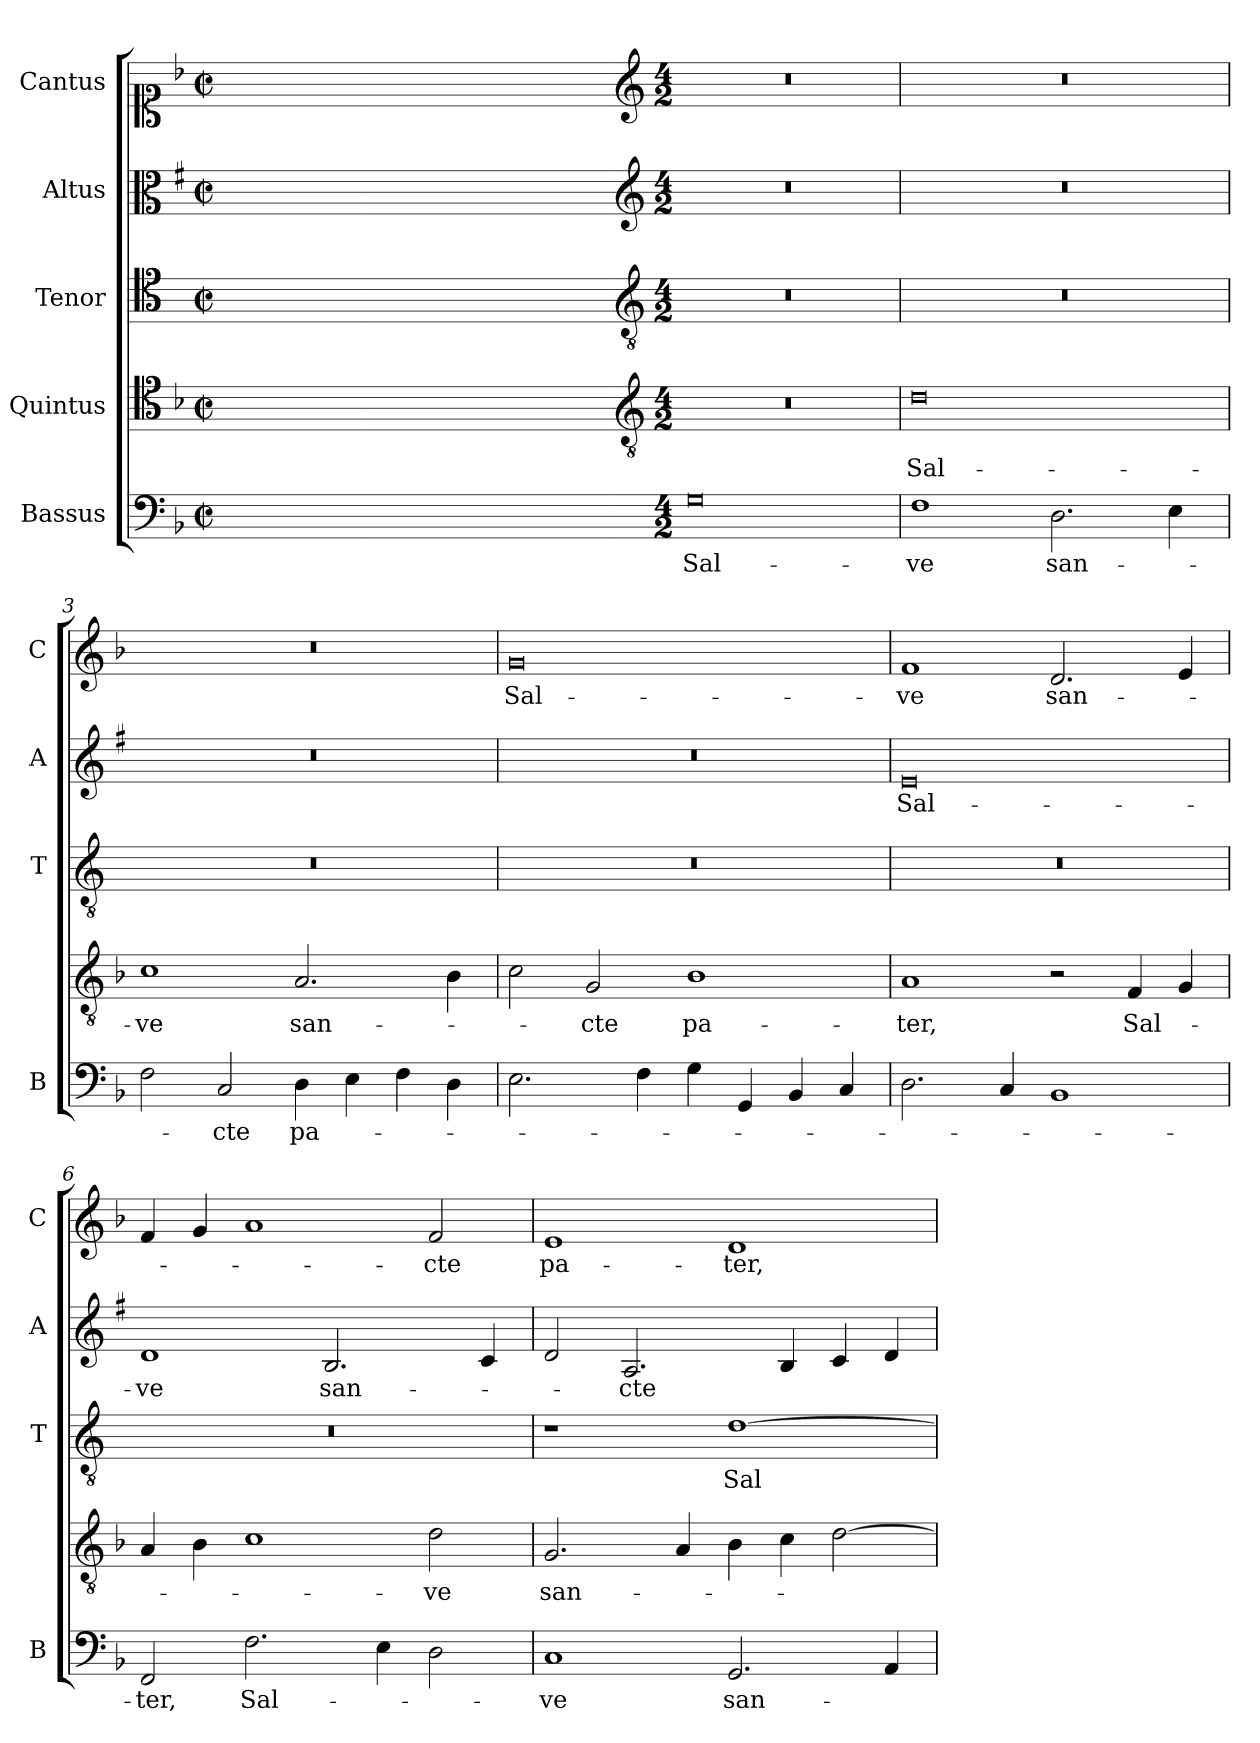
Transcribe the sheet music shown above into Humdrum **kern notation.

**kern	**text	**kern	**text	**kern	**text	**kern	**text	**kern	**text
*part5	*part5	*part4	*part4	*part3	*part3	*part2	*part2	*part1	*part1
*staff5	*staff5	*staff4	*staff4	*staff3	*staff3	*staff2	*staff2	*staff1	*staff1
*I"Bassus	*	*I"Quintus	*	*I"Tenor	*	*I"Altus	*	*I"Cantus	*
*I'B	*	*	*	*I'T	*	*I'A	*	*I'C	*
*clefF4	*	*clefC4	*	*clefC4	*	*clefC3	*	*clefC1	*
*	*	*	*	*ITrd4c7	*	*ITrd1c2	*	*	*
*k[b-]	*	*k[b-]	*	*k[b-]	*	*k[b-]	*	*k[b-]	*
*F:	*	*F:	*	*F:	*	*F:	*	*F:	*
*M2/2	*	*M2/2	*	*M2/2	*	*M2/2	*	*M2/2	*
*met(c|)	*	*met(c|)	*	*met(c|)	*	*met(c|)	*	*met(c|)	*
=	=	=	=	=	=	=	=	=	=
1ryy	.	1ryy	.	1ryy	.	1ryy	.	1ryy	.
=1X-	=1X-	=1X-	=1X-	=1X-	=1X-	=1X-	=1X-	=1X-	=1X-
4ryy	.	4ryy	.	4ryy	.	4ryy	.	4ryy	.
4ryy	.	4ryy	.	4ryy	.	4ryy	.	4ryy	.
4ryy	.	4ryy	.	4ryy	.	4ryy	.	4ryy	.
4ryy	.	4ryy	.	4ryy	.	4ryy	.	4ryy	.
=1-	=1-	=1-	=1-	=1-	=1-	=1-	=1-	=1-	=1-
*	*	*clefGv2	*	*clefGv2	*	*clefG2	*	*clefG2	*
*M4/2	*	*M4/2	*	*M4/2	*	*M4/2	*	*M4/2	*
!	!LO:LY:b	!	!	!	!	!	!	!	!
0G	Sal-	0r	.	0r	.	0r	.	0r	.
=2	=2	=2	=2	=2	=2	=2	=2	=2	=2
!	!LO:LY:b	!	!LO:LY:b	!	!	!	!	!	!
1F	-ve	0d	Sal-	0r	.	0r	.	0r	.
!	!LO:LY:b	!	!	!	!	!	!	!	!
2.D\	san-	.	.	.	.	.	.	.	.
4E\	.	.	.	.	.	.	.	.	.
=3	=3	=3	=3	=3	=3	=3	=3	=3	=3
!	!	!	!LO:LY:b	!	!	!	!	!	!
2F\	.	1c	-ve	0r	.	0r	.	0r	.
!	!LO:LY:b	!	!	!	!	!	!	!	!
2C/	-cte	.	.	.	.	.	.	.	.
!	!LO:LY:b	!	!LO:LY:b	!	!	!	!	!	!
4D\	pa-	2.A/	san-	.	.	.	.	.	.
4E\	.	.	.	.	.	.	.	.	.
4F\	.	.	.	.	.	.	.	.	.
4D\	.	4B-\	.	.	.	.	.	.	.
=4	=4	=4	=4	=4	=4	=4	=4	=4	=4
!	!	!	!	!	!	!	!	!	!LO:LY:b
2.E\	.	2c\	.	0r	.	0r	.	0g	Sal-
!	!	!	!LO:LY:b	!	!	!	!	!	!
.	.	2G/	-cte	.	.	.	.	.	.
4F\	.	.	.	.	.	.	.	.	.
!	!	!	!LO:LY:b	!	!	!	!	!	!
4G\	.	1B-	pa-	.	.	.	.	.	.
4GG/	.	.	.	.	.	.	.	.	.
4BB-/	.	.	.	.	.	.	.	.	.
4C/	.	.	.	.	.	.	.	.	.
=5	=5	=5	=5	=5	=5	=5	=5	=5	=5
!	!	!	!LO:LY:b	!	!	!	!LO:LY:b	!	!LO:LY:b
2.D\	.	1A	-ter,	0r	.	0d	Sal-	1f	-ve
4C/	.	.	.	.	.	.	.	.	.
!	!	!	!	!	!	!	!	!	!LO:LY:b
1BB-	.	2r	.	.	.	.	.	2.d/	san-
!	!	!	!LO:LY:b	!	!	!	!	!	!
.	.	4F/	Sal-	.	.	.	.	.	.
.	.	4G/	.	.	.	.	.	4e/	.
!!LO:LB:g=z
=6	=6	=6	=6	=6	=6	=6	=6	=6	=6
!	!LO:LY:b	!	!	!	!	!	!LO:LY:b	!	!
2FF/	-ter,	4A/	.	0r	.	1c	-ve	4f/	.
.	.	4B-\	.	.	.	.	.	4g/	.
!	!LO:LY:b	!	!	!	!	!	!	!	!
2.F\	Sal-	1c	.	.	.	.	.	1a	.
!	!	!	!	!	!	!	!LO:LY:b	!	!
.	.	.	.	.	.	2.A/	san-	.	.
4E\	.	.	.	.	.	.	.	.	.
!	!	!	!LO:LY:b	!	!	!	!	!	!LO:LY:b
2D\	.	2d\	-ve	.	.	.	.	2f/	-cte
.	.	.	.	.	.	4B-/	.	.	.
=7	=7	=7	=7	=7	=7	=7	=7	=7	=7
!	!LO:LY:b	!	!LO:LY:b	!	!	!	!	!	!LO:LY:b
1C	-ve	2.G/	san-	1r	.	2c/	.	1e	pa-
!	!	!	!	!	!	!	!LO:LY:b	!	!
.	.	.	.	.	.	2.G/	-cte	.	.
.	.	4A/	.	.	.	.	.	.	.
!	!LO:LY:b	!	!	!	!LO:LY:b	!	!	!	!LO:LY:b
2.GG/	san-	4B-\	.	[1G	Sal-	.	.	1d	-ter,
.	.	4c\	.	.	.	4A/	.	.	.
.	.	[2d\	.	.	.	4B-/	.	.	.
4AA/	.	.	.	.	.	4c/	.	.	.
=	=	=	=	=	=	=	=	=	=
*-	*-	*-	*-	*-	*-	*-	*-	*-	*-
